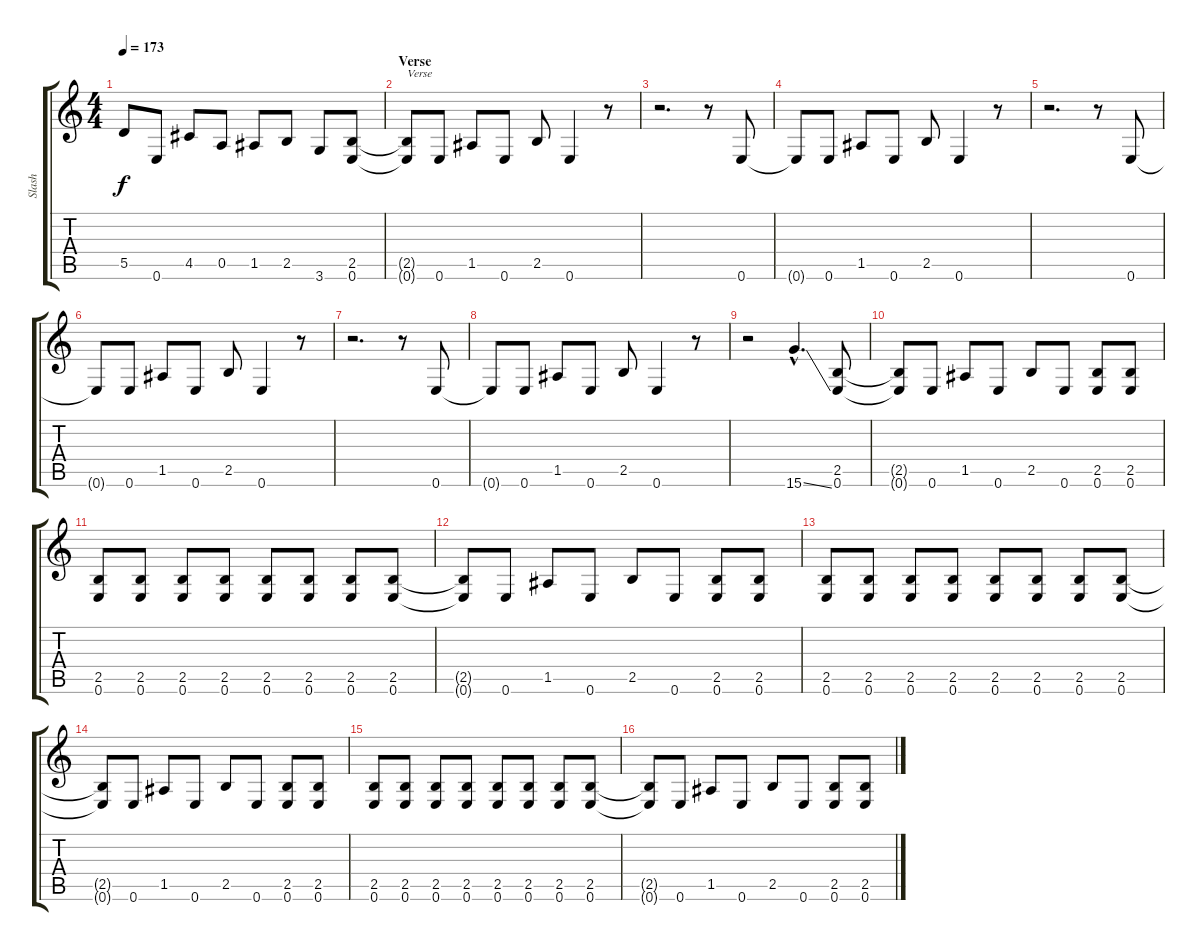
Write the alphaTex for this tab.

\track ("Slash" "Slash") {instrument distortionguitar}
\staff {score tabs}
\tuning (E4 B3 G3 D3 A2 E2) {hide}
\ts (4 4)
\tempo 173
\clef g2
\ks c
5.5.8{dy f} 0.6.8 4.5.8 0.5.8 1.5.8 2.5.8 3.6.8 (2.5 0.6).8 |
\section ("" "Verse")
(2.5{t} 0.6{t}).8{txt "Verse"} 0.6.8 1.5.8 0.6.8 2.5.8 0.6.4 r.8 |
r.2{d} r.8 0.6.8 |
0.6{t}.8 0.6.8 1.5.8 0.6.8 2.5.8 0.6.4 r.8 |
r.2{d} r.8 0.6.8 |
0.6{t}.8 0.6.8 1.5.8 0.6.8 2.5.8 0.6.4 r.8 |
r.2{d} r.8 0.6.8 |
0.6{t}.8 0.6.8 1.5.8 0.6.8 2.5.8 0.6.4 r.8 |
r.2 15.6{ss hac}.4{d} (2.5 0.6).8 |
(2.5{t} 0.6{t}).8 0.6.8 1.5.8 0.6.8 2.5.8 0.6.8 (2.5 0.6).8 (2.5 0.6).8 |
(2.5 0.6).8 (2.5 0.6).8 (2.5 0.6).8 (2.5 0.6).8 (2.5 0.6).8 (2.5 0.6).8 (2.5 0.6).8 (2.5 0.6).8 |
(2.5{t} 0.6{t}).8 0.6.8 1.5.8 0.6.8 2.5.8 0.6.8 (2.5 0.6).8 (2.5 0.6).8 |
(2.5 0.6).8 (2.5 0.6).8 (2.5 0.6).8 (2.5 0.6).8 (2.5 0.6).8 (2.5 0.6).8 (2.5 0.6).8 (2.5 0.6).8 |
(2.5{t} 0.6{t}).8 0.6.8 1.5.8 0.6.8 2.5.8 0.6.8 (2.5 0.6).8 (2.5 0.6).8 |
(2.5 0.6).8 (2.5 0.6).8 (2.5 0.6).8 (2.5 0.6).8 (2.5 0.6).8 (2.5 0.6).8 (2.5 0.6).8 (2.5 0.6).8 |
(2.5{t} 0.6{t}).8 0.6.8 1.5.8 0.6.8 2.5.8 0.6.8 (2.5 0.6).8 (2.5 0.6).8
